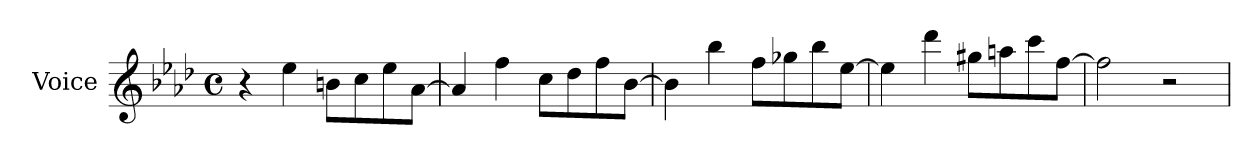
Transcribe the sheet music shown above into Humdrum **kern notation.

**kern
*part1
*staff1
*I"Voice
*I'Voice
*clefG2
*k[b-e-a-d-]
*M4/4
*met(c)
=1
4r
4ee-\
8bn\L
8cc\
8ee-\
[<8a-\J
=2
4a-/]
4ff\
8cc\L
8dd-\
8ff\
[>8b-\J
=3
4b-\]
4bb-\
8ff\L
8gg-X\
8bb-\
[>8ee-\J
=4
4ee-\]
4ddd-\
8gg#X\L
8aan\
8ccc\
[>8ff\J
=5
2ff\]
2rcc
=
*-
